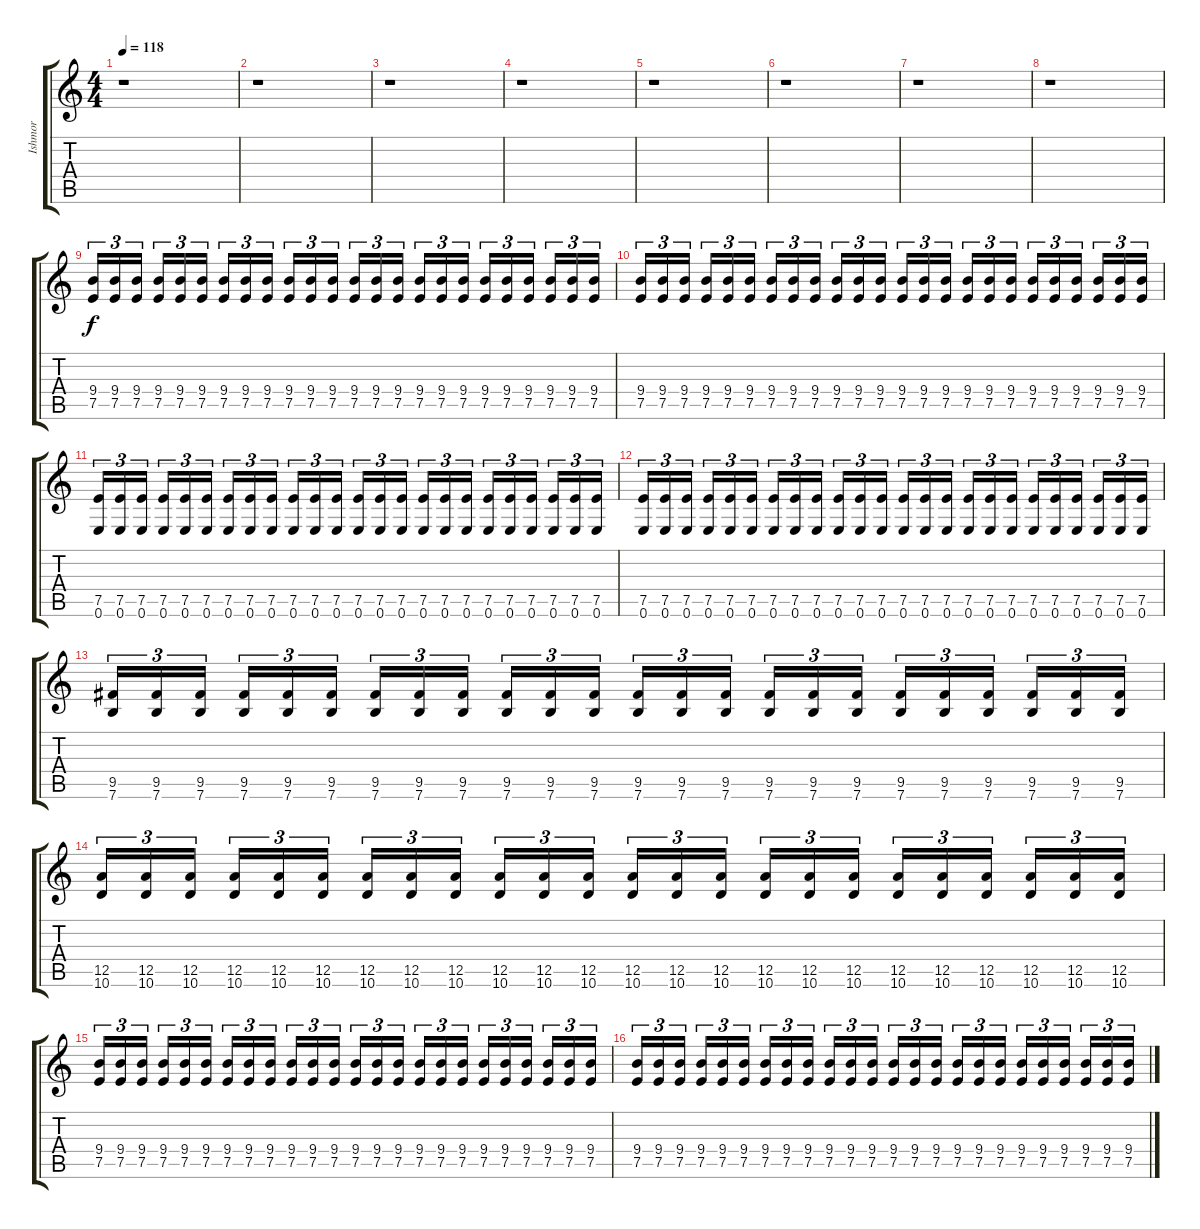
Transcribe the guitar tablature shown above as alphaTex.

\track ("Ishmor" "Ishmor") {instrument distortionguitar}
\staff {score tabs}
\tuning (E4 B3 G3 D3 A2 E2) {hide}
\ts (4 4)
\tempo 118
\clef g2
\ks c
r.1{dy f} |
r.1 |
r.1 |
r.1 |
r.1 |
r.1 |
r.1 |
r.1 |
(9.4 7.5).16{tu (3 2)} (9.4 7.5).16{tu (3 2)} (9.4 7.5).16{tu (3 2)} (9.4 7.5).16{tu (3 2)} (9.4 7.5).16{tu (3 2)} (9.4 7.5).16{tu (3 2)} (9.4 7.5).16{tu (3 2)} (9.4 7.5).16{tu (3 2)} (9.4 7.5).16{tu (3 2)} (9.4 7.5).16{tu (3 2)} (9.4 7.5).16{tu (3 2)} (9.4 7.5).16{tu (3 2)} (9.4 7.5).16{tu (3 2)} (9.4 7.5).16{tu (3 2)} (9.4 7.5).16{tu (3 2)} (9.4 7.5).16{tu (3 2)} (9.4 7.5).16{tu (3 2)} (9.4 7.5).16{tu (3 2)} (9.4 7.5).16{tu (3 2)} (9.4 7.5).16{tu (3 2)} (9.4 7.5).16{tu (3 2)} (9.4 7.5).16{tu (3 2)} (9.4 7.5).16{tu (3 2)} (9.4 7.5).16{tu (3 2)} |
(9.4 7.5).16{tu (3 2)} (9.4 7.5).16{tu (3 2)} (9.4 7.5).16{tu (3 2)} (9.4 7.5).16{tu (3 2)} (9.4 7.5).16{tu (3 2)} (9.4 7.5).16{tu (3 2)} (9.4 7.5).16{tu (3 2)} (9.4 7.5).16{tu (3 2)} (9.4 7.5).16{tu (3 2)} (9.4 7.5).16{tu (3 2)} (9.4 7.5).16{tu (3 2)} (9.4 7.5).16{tu (3 2)} (9.4 7.5).16{tu (3 2)} (9.4 7.5).16{tu (3 2)} (9.4 7.5).16{tu (3 2)} (9.4 7.5).16{tu (3 2)} (9.4 7.5).16{tu (3 2)} (9.4 7.5).16{tu (3 2)} (9.4 7.5).16{tu (3 2)} (9.4 7.5).16{tu (3 2)} (9.4 7.5).16{tu (3 2)} (9.4 7.5).16{tu (3 2)} (9.4 7.5).16{tu (3 2)} (9.4 7.5).16{tu (3 2)} |
(7.5 0.6).16{tu (3 2)} (7.5 0.6).16{tu (3 2)} (7.5 0.6).16{tu (3 2)} (7.5 0.6).16{tu (3 2)} (7.5 0.6).16{tu (3 2)} (7.5 0.6).16{tu (3 2)} (7.5 0.6).16{tu (3 2)} (7.5 0.6).16{tu (3 2)} (7.5 0.6).16{tu (3 2)} (7.5 0.6).16{tu (3 2)} (7.5 0.6).16{tu (3 2)} (7.5 0.6).16{tu (3 2)} (7.5 0.6).16{tu (3 2)} (7.5 0.6).16{tu (3 2)} (7.5 0.6).16{tu (3 2)} (7.5 0.6).16{tu (3 2)} (7.5 0.6).16{tu (3 2)} (7.5 0.6).16{tu (3 2)} (7.5 0.6).16{tu (3 2)} (7.5 0.6).16{tu (3 2)} (7.5 0.6).16{tu (3 2)} (7.5 0.6).16{tu (3 2)} (7.5 0.6).16{tu (3 2)} (7.5 0.6).16{tu (3 2)} |
(7.5 0.6).16{tu (3 2)} (7.5 0.6).16{tu (3 2)} (7.5 0.6).16{tu (3 2)} (7.5 0.6).16{tu (3 2)} (7.5 0.6).16{tu (3 2)} (7.5 0.6).16{tu (3 2)} (7.5 0.6).16{tu (3 2)} (7.5 0.6).16{tu (3 2)} (7.5 0.6).16{tu (3 2)} (7.5 0.6).16{tu (3 2)} (7.5 0.6).16{tu (3 2)} (7.5 0.6).16{tu (3 2)} (7.5 0.6).16{tu (3 2)} (7.5 0.6).16{tu (3 2)} (7.5 0.6).16{tu (3 2)} (7.5 0.6).16{tu (3 2)} (7.5 0.6).16{tu (3 2)} (7.5 0.6).16{tu (3 2)} (7.5 0.6).16{tu (3 2)} (7.5 0.6).16{tu (3 2)} (7.5 0.6).16{tu (3 2)} (7.5 0.6).16{tu (3 2)} (7.5 0.6).16{tu (3 2)} (7.5 0.6).16{tu (3 2)} |
(9.5 7.6).16{tu (3 2)} (9.5 7.6).16{tu (3 2)} (9.5 7.6).16{tu (3 2)} (9.5 7.6).16{tu (3 2)} (9.5 7.6).16{tu (3 2)} (9.5 7.6).16{tu (3 2)} (9.5 7.6).16{tu (3 2)} (9.5 7.6).16{tu (3 2)} (9.5 7.6).16{tu (3 2)} (9.5 7.6).16{tu (3 2)} (9.5 7.6).16{tu (3 2)} (9.5 7.6).16{tu (3 2)} (9.5 7.6).16{tu (3 2)} (9.5 7.6).16{tu (3 2)} (9.5 7.6).16{tu (3 2)} (9.5 7.6).16{tu (3 2)} (9.5 7.6).16{tu (3 2)} (9.5 7.6).16{tu (3 2)} (9.5 7.6).16{tu (3 2)} (9.5 7.6).16{tu (3 2)} (9.5 7.6).16{tu (3 2)} (9.5 7.6).16{tu (3 2)} (9.5 7.6).16{tu (3 2)} (9.5 7.6).16{tu (3 2)} |
(12.5 10.6).16{tu (3 2)} (12.5 10.6).16{tu (3 2)} (12.5 10.6).16{tu (3 2)} (12.5 10.6).16{tu (3 2)} (12.5 10.6).16{tu (3 2)} (12.5 10.6).16{tu (3 2)} (12.5 10.6).16{tu (3 2)} (12.5 10.6).16{tu (3 2)} (12.5 10.6).16{tu (3 2)} (12.5 10.6).16{tu (3 2)} (12.5 10.6).16{tu (3 2)} (12.5 10.6).16{tu (3 2)} (12.5 10.6).16{tu (3 2)} (12.5 10.6).16{tu (3 2)} (12.5 10.6).16{tu (3 2)} (12.5 10.6).16{tu (3 2)} (12.5 10.6).16{tu (3 2)} (12.5 10.6).16{tu (3 2)} (12.5 10.6).16{tu (3 2)} (12.5 10.6).16{tu (3 2)} (12.5 10.6).16{tu (3 2)} (12.5 10.6).16{tu (3 2)} (12.5 10.6).16{tu (3 2)} (12.5 10.6).16{tu (3 2)} |
(9.4 7.5).16{tu (3 2)} (9.4 7.5).16{tu (3 2)} (9.4 7.5).16{tu (3 2)} (9.4 7.5).16{tu (3 2)} (9.4 7.5).16{tu (3 2)} (9.4 7.5).16{tu (3 2)} (9.4 7.5).16{tu (3 2)} (9.4 7.5).16{tu (3 2)} (9.4 7.5).16{tu (3 2)} (9.4 7.5).16{tu (3 2)} (9.4 7.5).16{tu (3 2)} (9.4 7.5).16{tu (3 2)} (9.4 7.5).16{tu (3 2)} (9.4 7.5).16{tu (3 2)} (9.4 7.5).16{tu (3 2)} (9.4 7.5).16{tu (3 2)} (9.4 7.5).16{tu (3 2)} (9.4 7.5).16{tu (3 2)} (9.4 7.5).16{tu (3 2)} (9.4 7.5).16{tu (3 2)} (9.4 7.5).16{tu (3 2)} (9.4 7.5).16{tu (3 2)} (9.4 7.5).16{tu (3 2)} (9.4 7.5).16{tu (3 2)} |
(9.4 7.5).16{tu (3 2)} (9.4 7.5).16{tu (3 2)} (9.4 7.5).16{tu (3 2)} (9.4 7.5).16{tu (3 2)} (9.4 7.5).16{tu (3 2)} (9.4 7.5).16{tu (3 2)} (9.4 7.5).16{tu (3 2)} (9.4 7.5).16{tu (3 2)} (9.4 7.5).16{tu (3 2)} (9.4 7.5).16{tu (3 2)} (9.4 7.5).16{tu (3 2)} (9.4 7.5).16{tu (3 2)} (9.4 7.5).16{tu (3 2)} (9.4 7.5).16{tu (3 2)} (9.4 7.5).16{tu (3 2)} (9.4 7.5).16{tu (3 2)} (9.4 7.5).16{tu (3 2)} (9.4 7.5).16{tu (3 2)} (9.4 7.5).16{tu (3 2)} (9.4 7.5).16{tu (3 2)} (9.4 7.5).16{tu (3 2)} (9.4 7.5).16{tu (3 2)} (9.4 7.5).16{tu (3 2)} (9.4 7.5).16{tu (3 2)}
